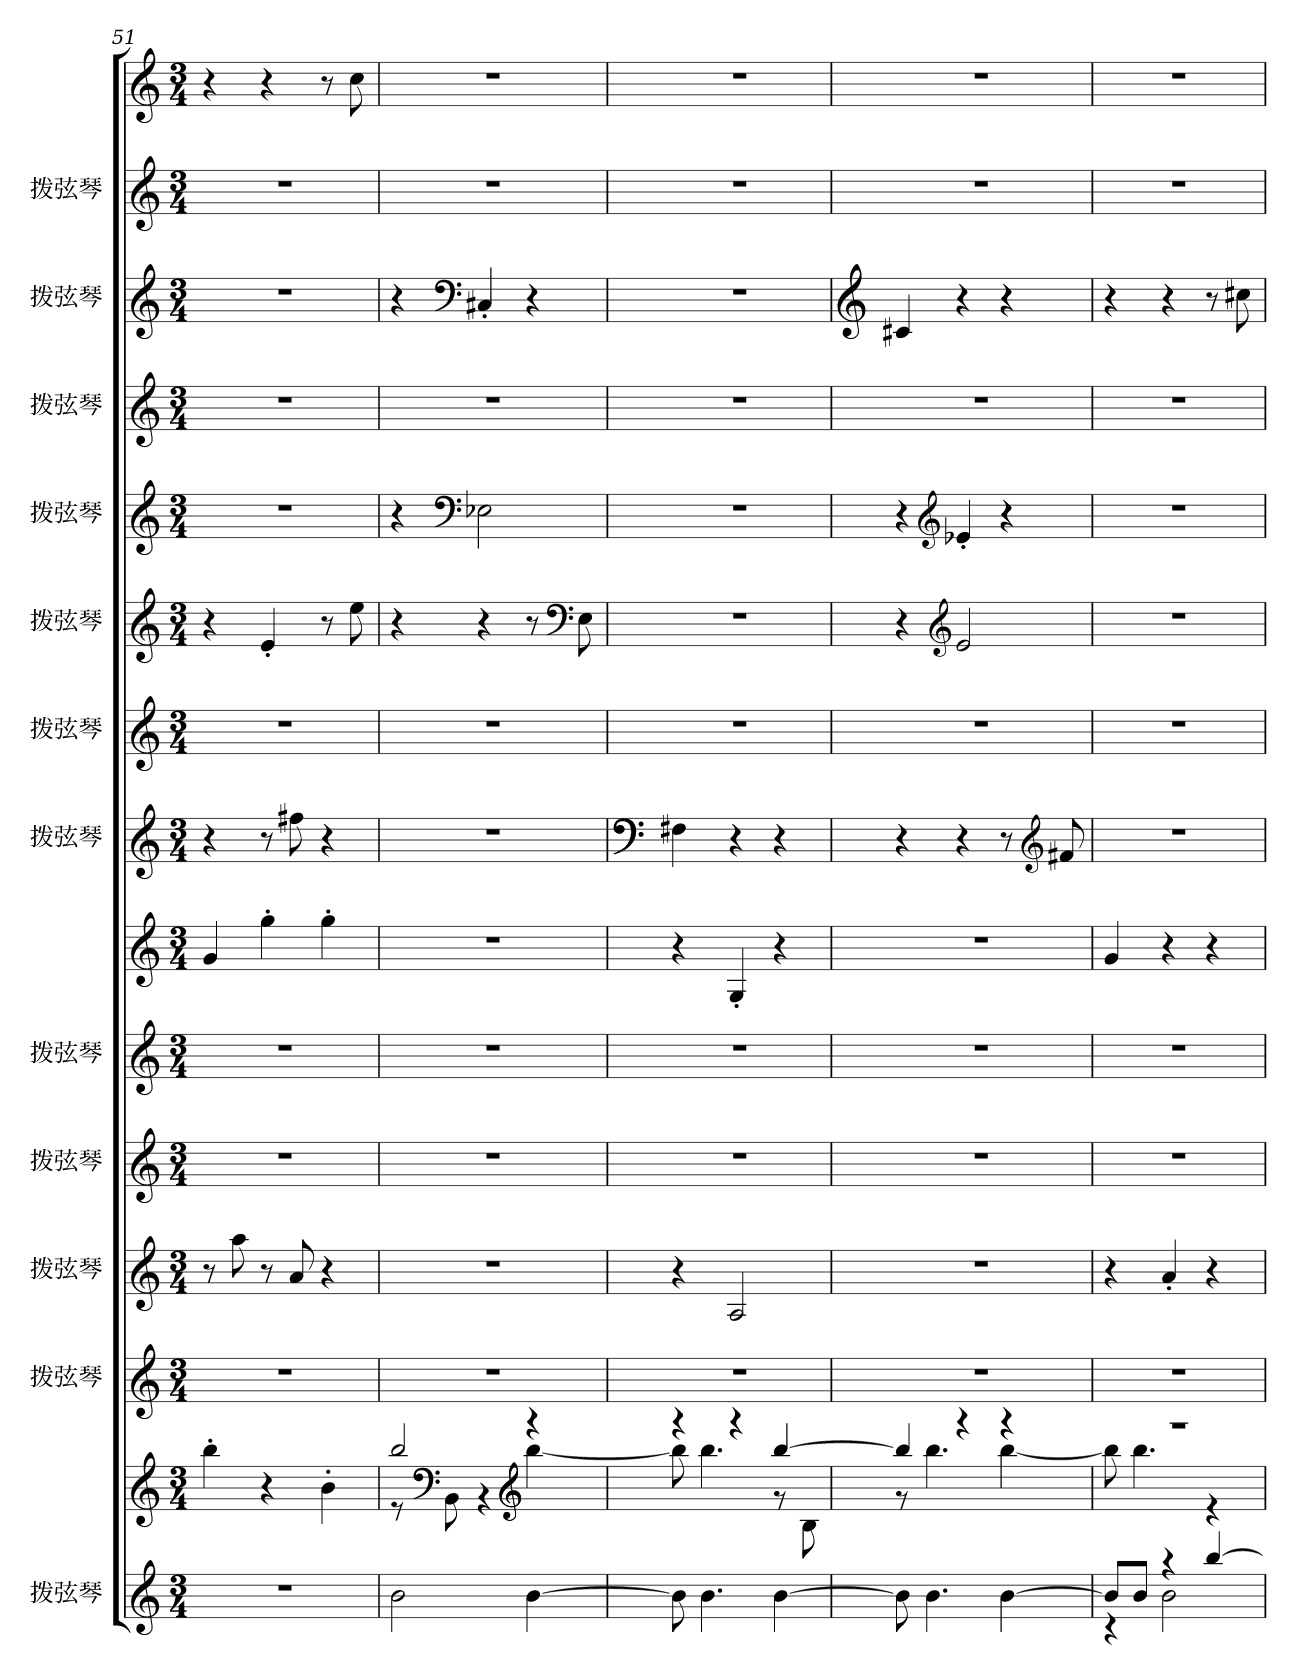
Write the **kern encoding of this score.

**kern	**kern	**kern	**kern	**kern	**kern	**kern	**kern	**kern	**kern	**kern	**kern	**kern	**kern	**kern
*part12	*part12	*part11	*part10	*part9	*part8	*part8	*part7	*part6	*part5	*part4	*part3	*part2	*part1	*part1
*staff15	*staff14	*staff13	*staff12	*staff11	*staff10	*staff9	*staff8	*staff7	*staff6	*staff5	*staff4	*staff3	*staff2	*staff1
*I"拨弦琴	*	*I"拨弦琴	*I"拨弦琴	*I"拨弦琴	*I"拨弦琴	*	*I"拨弦琴	*I"拨弦琴	*I"拨弦琴	*I"拨弦琴	*I"拨弦琴	*I"拨弦琴	*I"拨弦琴	*
*clefG2	*clefG2	*clefG2	*clefG2	*clefG2	*clefG2	*clefG2	*clefG2	*clefG2	*clefG2	*clefG2	*clefG2	*clefG2	*clefG2	*clefG2
*k[]	*k[]	*k[]	*k[]	*k[]	*k[]	*k[]	*k[]	*k[]	*k[]	*k[]	*k[]	*k[]	*k[]	*k[]
*M3/4	*M3/4	*M3/4	*M3/4	*M3/4	*M3/4	*M3/4	*M3/4	*M3/4	*M3/4	*M3/4	*M3/4	*M3/4	*M3/4	*M3/4
=51	=51	=51	=51	=51	=51	=51	=51	=51	=51	=51	=51	=51	=51	=51
2.r	4bb'\	2.r	8r	2.r	2.r	4g/	4r	2.r	4r	2.r	2.r	2.r	2.r	4r
.	.	.	8aa\	.	.	.	.	.	.	.	.	.	.	.
.	4r	.	8r	.	.	4gg'\	8r	.	4e'/	.	.	.	.	4r
.	.	.	8a/	.	.	.	8ff#X\	.	.	.	.	.	.	.
.	4b'\	.	4r	.	.	4gg'\	4r	.	8r	.	.	.	.	8r
.	.	.	.	.	.	.	.	.	8ee\	.	.	.	.	8cc\
!!LO:PB:g=z
=52	=52	=52	=52	=52	=52	=52	=52	=52	=52	=52	=52	=52	=52	=52
*	*^	*	*	*	*	*	*	*	*	*	*	*	*	*
2b\	2bb/	8r	2.r	2.r	2.r	2.r	2.r	2.r	2.r	4r	4r	2.r	4r	2.r	2.r
*	*clefF4	*	*	*	*	*	*	*	*	*	*	*	*	*	*
.	.	8BB\	.	.	.	.	.	.	.	.	.	.	.	.	.
*	*	*	*	*	*	*	*	*	*	*	*clefF4	*	*clefF4	*	*
.	.	4r	.	.	.	.	.	.	.	4r	2E-X\	.	4C#X'/	.	.
*	*clefG2	*	*	*	*	*	*	*	*	*	*	*	*	*	*
[4b\	4r	[4bb\	.	.	.	.	.	.	.	8r	.	.	4r	.	.
*	*	*	*	*	*	*	*	*	*	*clefF4	*	*	*	*	*
.	.	.	.	.	.	.	.	.	.	8E\	.	.	.	.	.
=53	=53	=53	=53	=53	=53	=53	=53	=53	=53	=53	=53	=53	=53	=53	=53
*	*	*	*	*	*	*	*	*clefF4	*	*	*	*	*	*	*
8b\]	4r	8bb\]	2.r	4r	2.r	2.r	4r	4F#X\	2.r	2.r	2.r	2.r	2.r	2.r	2.r
4.b\	.	4.bb\	.	.	.	.	.	.	.	.	.	.	.	.	.
.	4r	.	.	2A/	.	.	4G'/	4r	.	.	.	.	.	.	.
[4b\	[4bb/	8r	.	.	.	.	4r	4r	.	.	.	.	.	.	.
.	.	8B\	.	.	.	.	.	.	.	.	.	.	.	.	.
=54	=54	=54	=54	=54	=54	=54	=54	=54	=54	=54	=54	=54	=54	=54	=54
*	*	*	*	*	*	*	*	*	*	*	*	*	*clefG2	*	*
8b\]	4bb/]	8r	2.r	2.r	2.r	2.r	2.r	4r	2.r	4r	4r	2.r	4c#X/	2.r	2.r
4.b\	.	4.bb\	.	.	.	.	.	.	.	.	.	.	.	.	.
*	*	*	*	*	*	*	*	*	*	*clefG2	*clefG2	*	*	*	*
.	4r	.	.	.	.	.	.	4r	.	2e/	4e-X'/	.	4r	.	.
[4b\	4r	[4bb\	.	.	.	.	.	8r	.	.	4r	.	4r	.	.
*	*	*	*	*	*	*	*	*clefG2	*	*	*	*	*	*	*
.	.	.	.	.	.	.	.	8f#X/	.	.	.	.	.	.	.
=55	=55	=55	=55	=55	=55	=55	=55	=55	=55	=55	=55	=55	=55	=55	=55
*^	*	*	*	*	*	*	*	*	*	*	*	*	*	*	*
8b/L]	4r	2.r	8bb\]	2.r	4r	2.r	2.r	4g/	2.r	2.r	2.r	2.r	2.r	4r	2.r	2.r
8b/J	.	.	4.bb\	.	.	.	.	.	.	.	.	.	.	.	.	.
4r	2b\	.	.	.	4a'/	.	.	4r	.	.	.	.	.	4r	.	.
[4bb/	.	.	4r	.	4r	.	.	4r	.	.	.	.	.	8r	.	.
.	.	.	.	.	.	.	.	.	.	.	.	.	.	8cc#X\	.	.
*v	*v	*	*	*	*	*	*	*	*	*	*	*	*	*	*	*
*	*v	*v	*	*	*	*	*	*	*	*	*	*	*	*	*
=	=	=	=	=	=	=	=	=	=	=	=	=	=	=
*-	*-	*-	*-	*-	*-	*-	*-	*-	*-	*-	*-	*-	*-	*-
